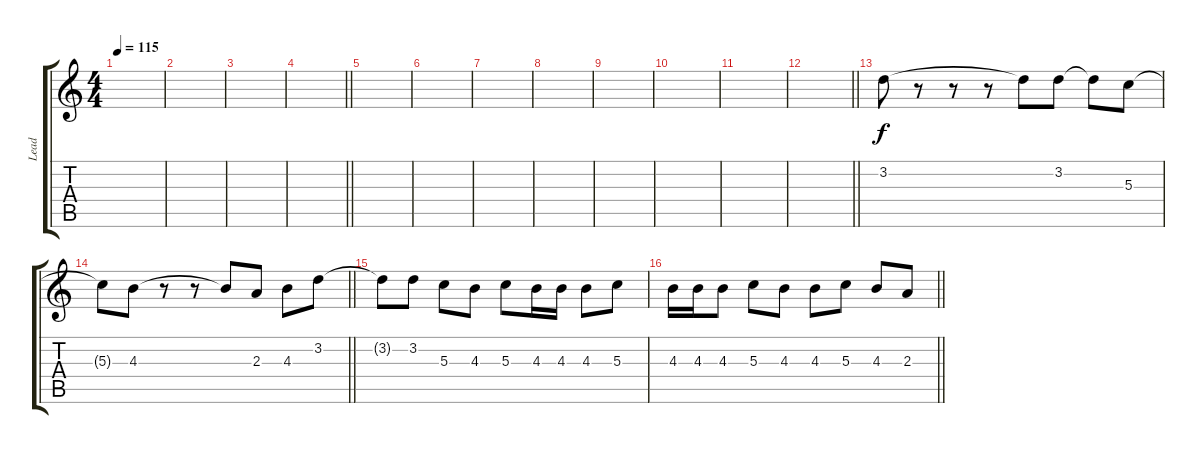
\track ("Lead" "Lead") {instrument acousticguitarsteel}
\staff {score tabs}
\tuning (E4 B3 G3 D3 A2 E2) {hide}
\ts (4 4)
\tempo 115
\clef g2
\ks c
|
|
|
\barLineRight lightlight
|
|
|
|
|
|
|
|
\barLineRight lightlight
|
3.2.8 r.8 r.8 r.8 3.2{t}.8 3.2.8 3.2{t}.8 5.3.8 |
\barLineRight lightlight
5.3{t}.8 4.3.8 r.8 r.8 4.3{t}.8 2.3.8 4.3.8 3.2.8 |
3.2{t}.8 3.2.8 5.3.8 4.3.8 5.3.8 4.3.16 4.3.16 4.3.8 5.3.8 |
\barLineRight lightlight
4.3.16 4.3.16 4.3.8 5.3.8 4.3.8 4.3.8 5.3.8 4.3.8 2.3.8
